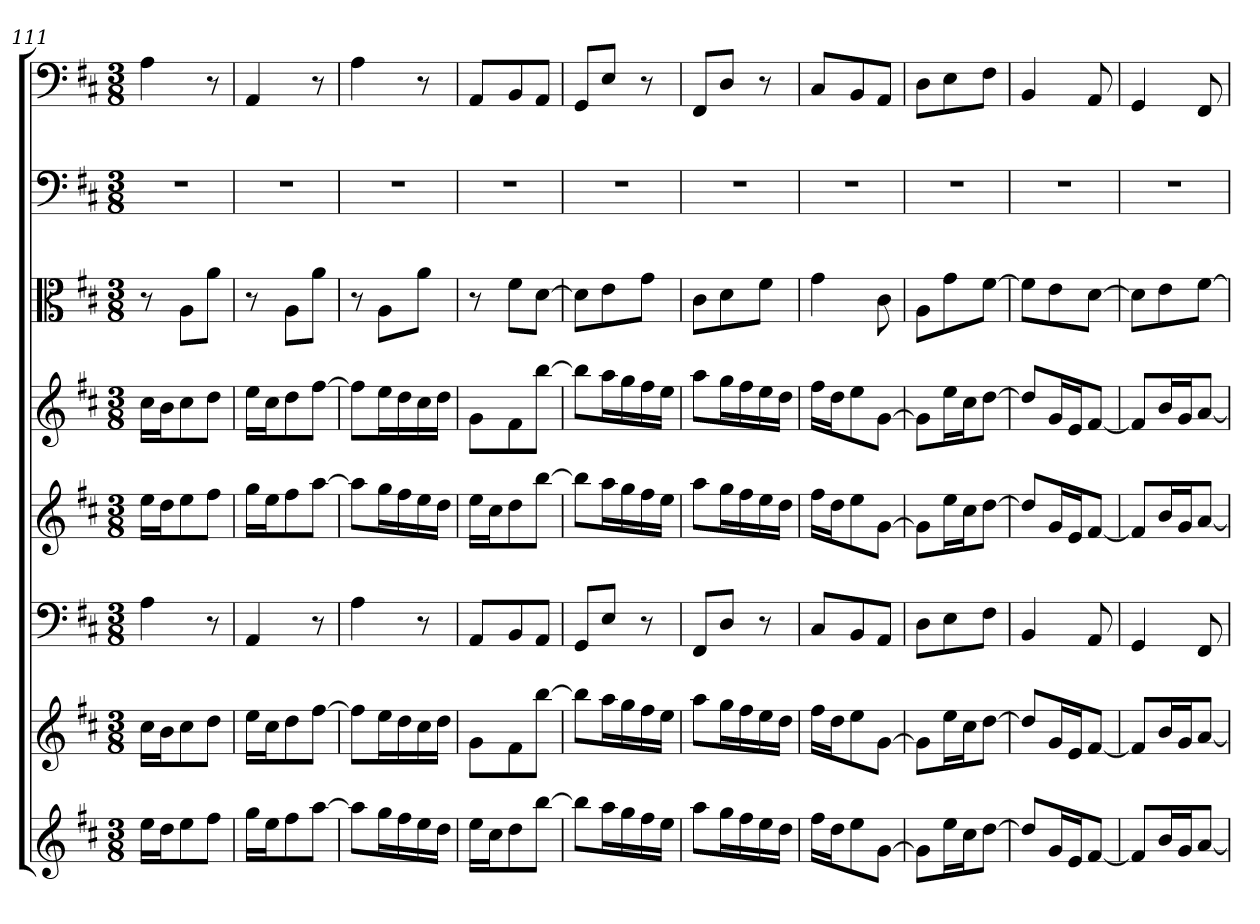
**kern	**kern	**kern	**kern	**kern	**kern	**kern	**kern
*part8	*part7	*part6	*part5	*part4	*part3	*part2	*part1
*staff8	*staff7	*staff6	*staff5	*staff4	*staff3	*staff2	*staff1
*	*	*clefF4	*	*	*clefC3	*clefF4	*clefF4
*k[f#c#]	*k[f#c#]	*k[f#c#]	*k[f#c#]	*k[f#c#]	*k[f#c#]	*k[f#c#]	*k[f#c#]
*D:	*D:	*D:	*D:	*D:	*D:	*D:	*D:
*M3/8	*M3/8	*M3/8	*M3/8	*M3/8	*M3/8	*M3/8	*M3/8
=111	=111	=111	=111	=111	=111	=111	=111
16eeLL	16cc#LL	4A	16eeLL	16cc#LL	8r	4.r	4A
16ddJ	16bJ	.	16ddJ	16bJ	.	.	.
8ee	8cc#	.	8ee	8cc#	8A\L	.	.
8ff#J	8ddJ	8r	8ff#J	8ddJ	8a\J	.	8r
=112	=112	=112	=112	=112	=112	=112	=112
16ggLL	16eeLL	4AA	16ggLL	16eeLL	8r	4.r	4AA
16eeJ	16cc#J	.	16eeJ	16cc#J	.	.	.
8ff#	8dd	.	8ff#	8dd	8A\L	.	.
[8aaJ	[8ff#J	8r	[8aaJ	[8ff#J	8a\J	.	8r
=113	=113	=113	=113	=113	=113	=113	=113
8aaL]	8ff#L]	4A	8aaL]	8ff#L]	8r	4.r	4A
16ggL	16eeL	.	16ggL	16eeL	8A\L	.	.
16ff#	16dd	.	16ff#	16dd	.	.	.
16ee	16cc#	8r	16ee	16cc#	8a\J	.	8r
16ddJJ	16ddJJ	.	16ddJJ	16ddJJ	.	.	.
=114	=114	=114	=114	=114	=114	=114	=114
16eeLL	8gL	8AA/L	16eeLL	8gL	8r	4.r	8AA/L
16cc#J	.	.	16cc#J	.	.	.	.
8dd	8f#	8BB/	8dd	8f#	8f#\L	.	8BB/
[8bbJ	[8bbJ	8AA/J	[8bbJ	[8bbJ	[8d\J	.	8AA/J
=115	=115	=115	=115	=115	=115	=115	=115
8bbL]	8bbL]	8GG/L	8bbL]	8bbL]	8d\L]	4.r	8GG/L
16aaL	16aaL	8E/J	16aaL	16aaL	8e\	.	8E/J
16gg	16gg	.	16gg	16gg	.	.	.
16ff#	16ff#	8r	16ff#	16ff#	8g\J	.	8r
16eeJJ	16eeJJ	.	16eeJJ	16eeJJ	.	.	.
=116	=116	=116	=116	=116	=116	=116	=116
8aaL	8aaL	8FF#/L	8aaL	8aaL	8c#\L	4.r	8FF#/L
16ggL	16ggL	8D/J	16ggL	16ggL	8d\	.	8D/J
16ff#	16ff#	.	16ff#	16ff#	.	.	.
16ee	16ee	8r	16ee	16ee	8f#\J	.	8r
16ddJJ	16ddJJ	.	16ddJJ	16ddJJ	.	.	.
=117	=117	=117	=117	=117	=117	=117	=117
16ff#LL	16ff#LL	8C#/L	16ff#LL	16ff#LL	4g	4.r	8C#/L
16ddJ	16ddJ	.	16ddJ	16ddJ	.	.	.
8ee	8ee	8BB/	8ee	8ee	.	.	8BB/
[8gJ	[8gJ	8AA/J	[8gJ	[8gJ	8c#	.	8AA/J
=118	=118	=118	=118	=118	=118	=118	=118
8gL]	8gL]	8D\L	8gL]	8gL]	8A\L	4.r	8D\L
16eeL	16eeL	8E\	16eeL	16eeL	8g\	.	8E\
16cc#J	16cc#J	.	16cc#J	16cc#J	.	.	.
[8ddJ	[8ddJ	8F#\J	[8ddJ	[8ddJ	[8f#\J	.	8F#\J
=119	=119	=119	=119	=119	=119	=119	=119
8ddL]	8ddL]	4BB	8ddL]	8ddL]	8f#\L]	4.r	4BB
16gL	16gL	.	16gL	16gL	8e\	.	.
16eJ	16eJ	.	16eJ	16eJ	.	.	.
[8f#J	[8f#J	8AA	[8f#J	[8f#J	[8d\J	.	8AA
=120	=120	=120	=120	=120	=120	=120	=120
8f#L]	8f#L]	4GG	8f#L]	8f#L]	8d\L]	4.r	4GG
16bL	16bL	.	16bL	16bL	8e\	.	.
16gJ	16gJ	.	16gJ	16gJ	.	.	.
[8aJ	[8aJ	8FF#	[8aJ	[8aJ	[8f#\J	.	8FF#
=	=	=	=	=	=	=	=
*-	*-	*-	*-	*-	*-	*-	*-
